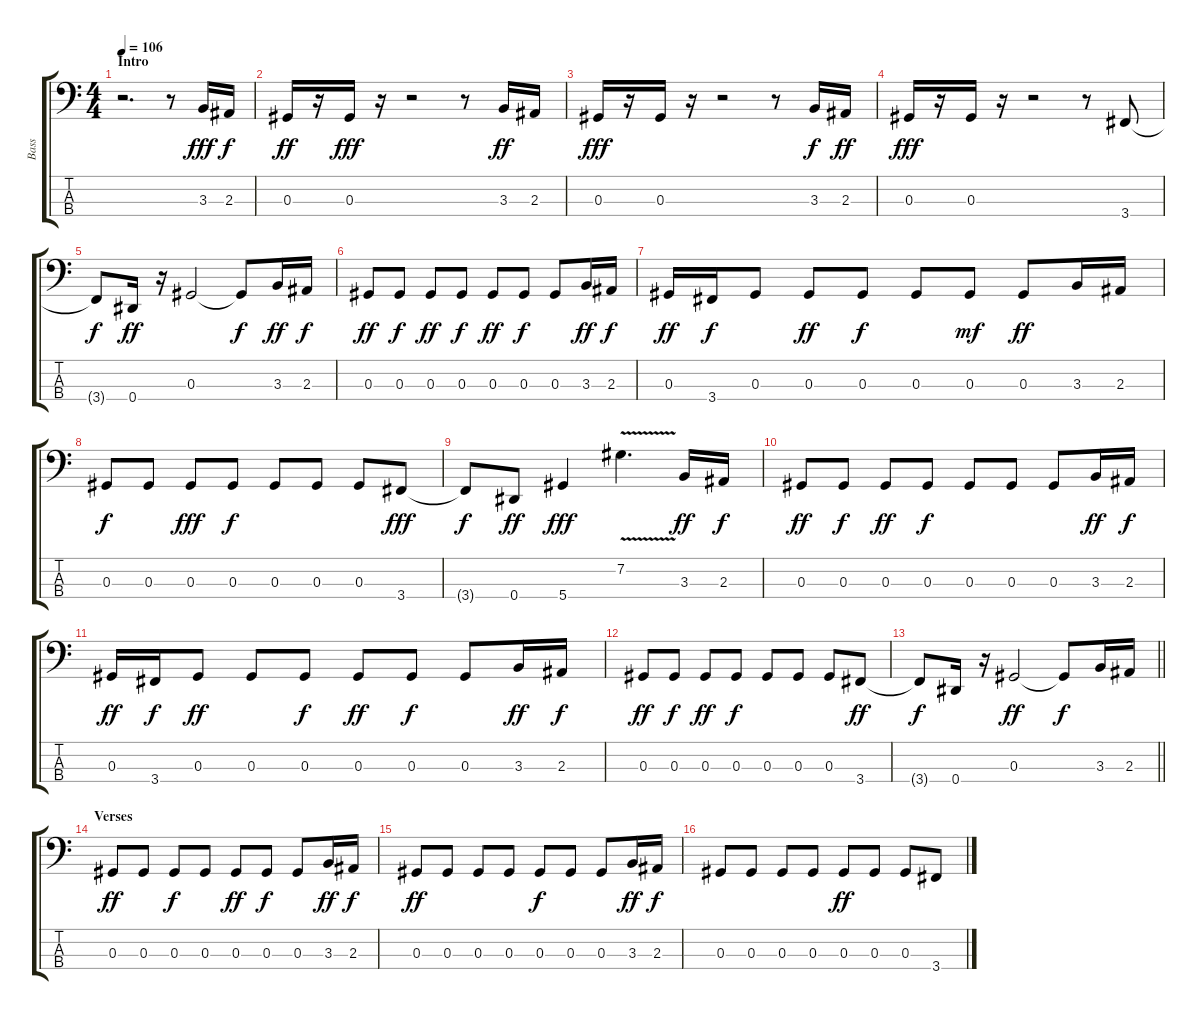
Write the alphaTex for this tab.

\track ("Bass" "Bass") {instrument electricbassfinger}
\staff {score tabs}
\tuning (Gb2 Db2 Ab1 Eb1) {hide}
\ts (4 4)
\section ("" "Intro")
\tempo 106
\clef f4
\ks c
r.2{d dy fff instrument electricbassfinger} r.8 3.3.16 2.3.16{dy f} |
0.3.16{dy ff} r.16 0.3.16{dy fff} r.16 r.2 r.8 3.3.16{dy ff} 2.3.16 |
0.3.16{dy fff} r.16 0.3.16 r.16 r.2 r.8 3.3.16{dy f} 2.3.16{dy ff} |
0.3.16{dy fff} r.16 0.3.16 r.16 r.2 r.8 3.4.8 |
3.4{t}.8{dy f} 0.4.16{dy ff} r.16 0.3.2 0.3{t}.8{dy f} 3.3.16{dy ff} 2.3.16{dy f} |
0.3.8{dy ff} 0.3.8{dy f} 0.3.8{dy ff} 0.3.8{dy f} 0.3.8{dy ff} 0.3.8{dy f} 0.3.8 3.3.16{dy ff} 2.3.16{dy f} |
0.3.16{dy ff} 3.4.16{dy f} 0.3.8 0.3.8{dy ff} 0.3.8{dy f} 0.3.8 0.3.8{dy mf} 0.3.8{dy ff} 3.3.16 2.3.16 |
0.3.8{dy f} 0.3.8 0.3.8{dy fff} 0.3.8{dy f} 0.3.8 0.3.8 0.3.8 3.4.8{dy fff} |
3.4{t}.8{dy f} 0.4.8{dy ff} 5.4.4{dy fff} 7.2{v}.4{d} 3.3.16{dy ff} 2.3.16{dy f} |
0.3.8{dy ff} 0.3.8{dy f} 0.3.8{dy ff} 0.3.8{dy f} 0.3.8 0.3.8 0.3.8 3.3.16{dy ff} 2.3.16{dy f} |
0.3.16{dy ff} 3.4.16{dy f} 0.3.8{dy ff} 0.3.8 0.3.8{dy f} 0.3.8{dy ff} 0.3.8{dy f} 0.3.8 3.3.16{dy ff} 2.3.16{dy f} |
0.3.8{dy ff} 0.3.8{dy f} 0.3.8{dy ff} 0.3.8{dy f} 0.3.8 0.3.8 0.3.8 3.4.8{dy ff} |
\barLineRight lightlight
3.4{t}.8{dy f} 0.4.16 r.16 0.3.2{dy ff} 0.3{t}.8{dy f} 3.3.16 2.3.16 |
\section ("" "Verses")
0.3.8{dy ff} 0.3.8 0.3.8{dy f} 0.3.8 0.3.8{dy ff} 0.3.8{dy f} 0.3.8 3.3.16{dy ff} 2.3.16{dy f} |
0.3.8{dy ff} 0.3.8 0.3.8 0.3.8 0.3.8{dy f} 0.3.8 0.3.8 3.3.16{dy ff} 2.3.16{dy f} |
0.3.8 0.3.8 0.3.8 0.3.8 0.3.8{dy ff} 0.3.8 0.3.8 3.4.8
